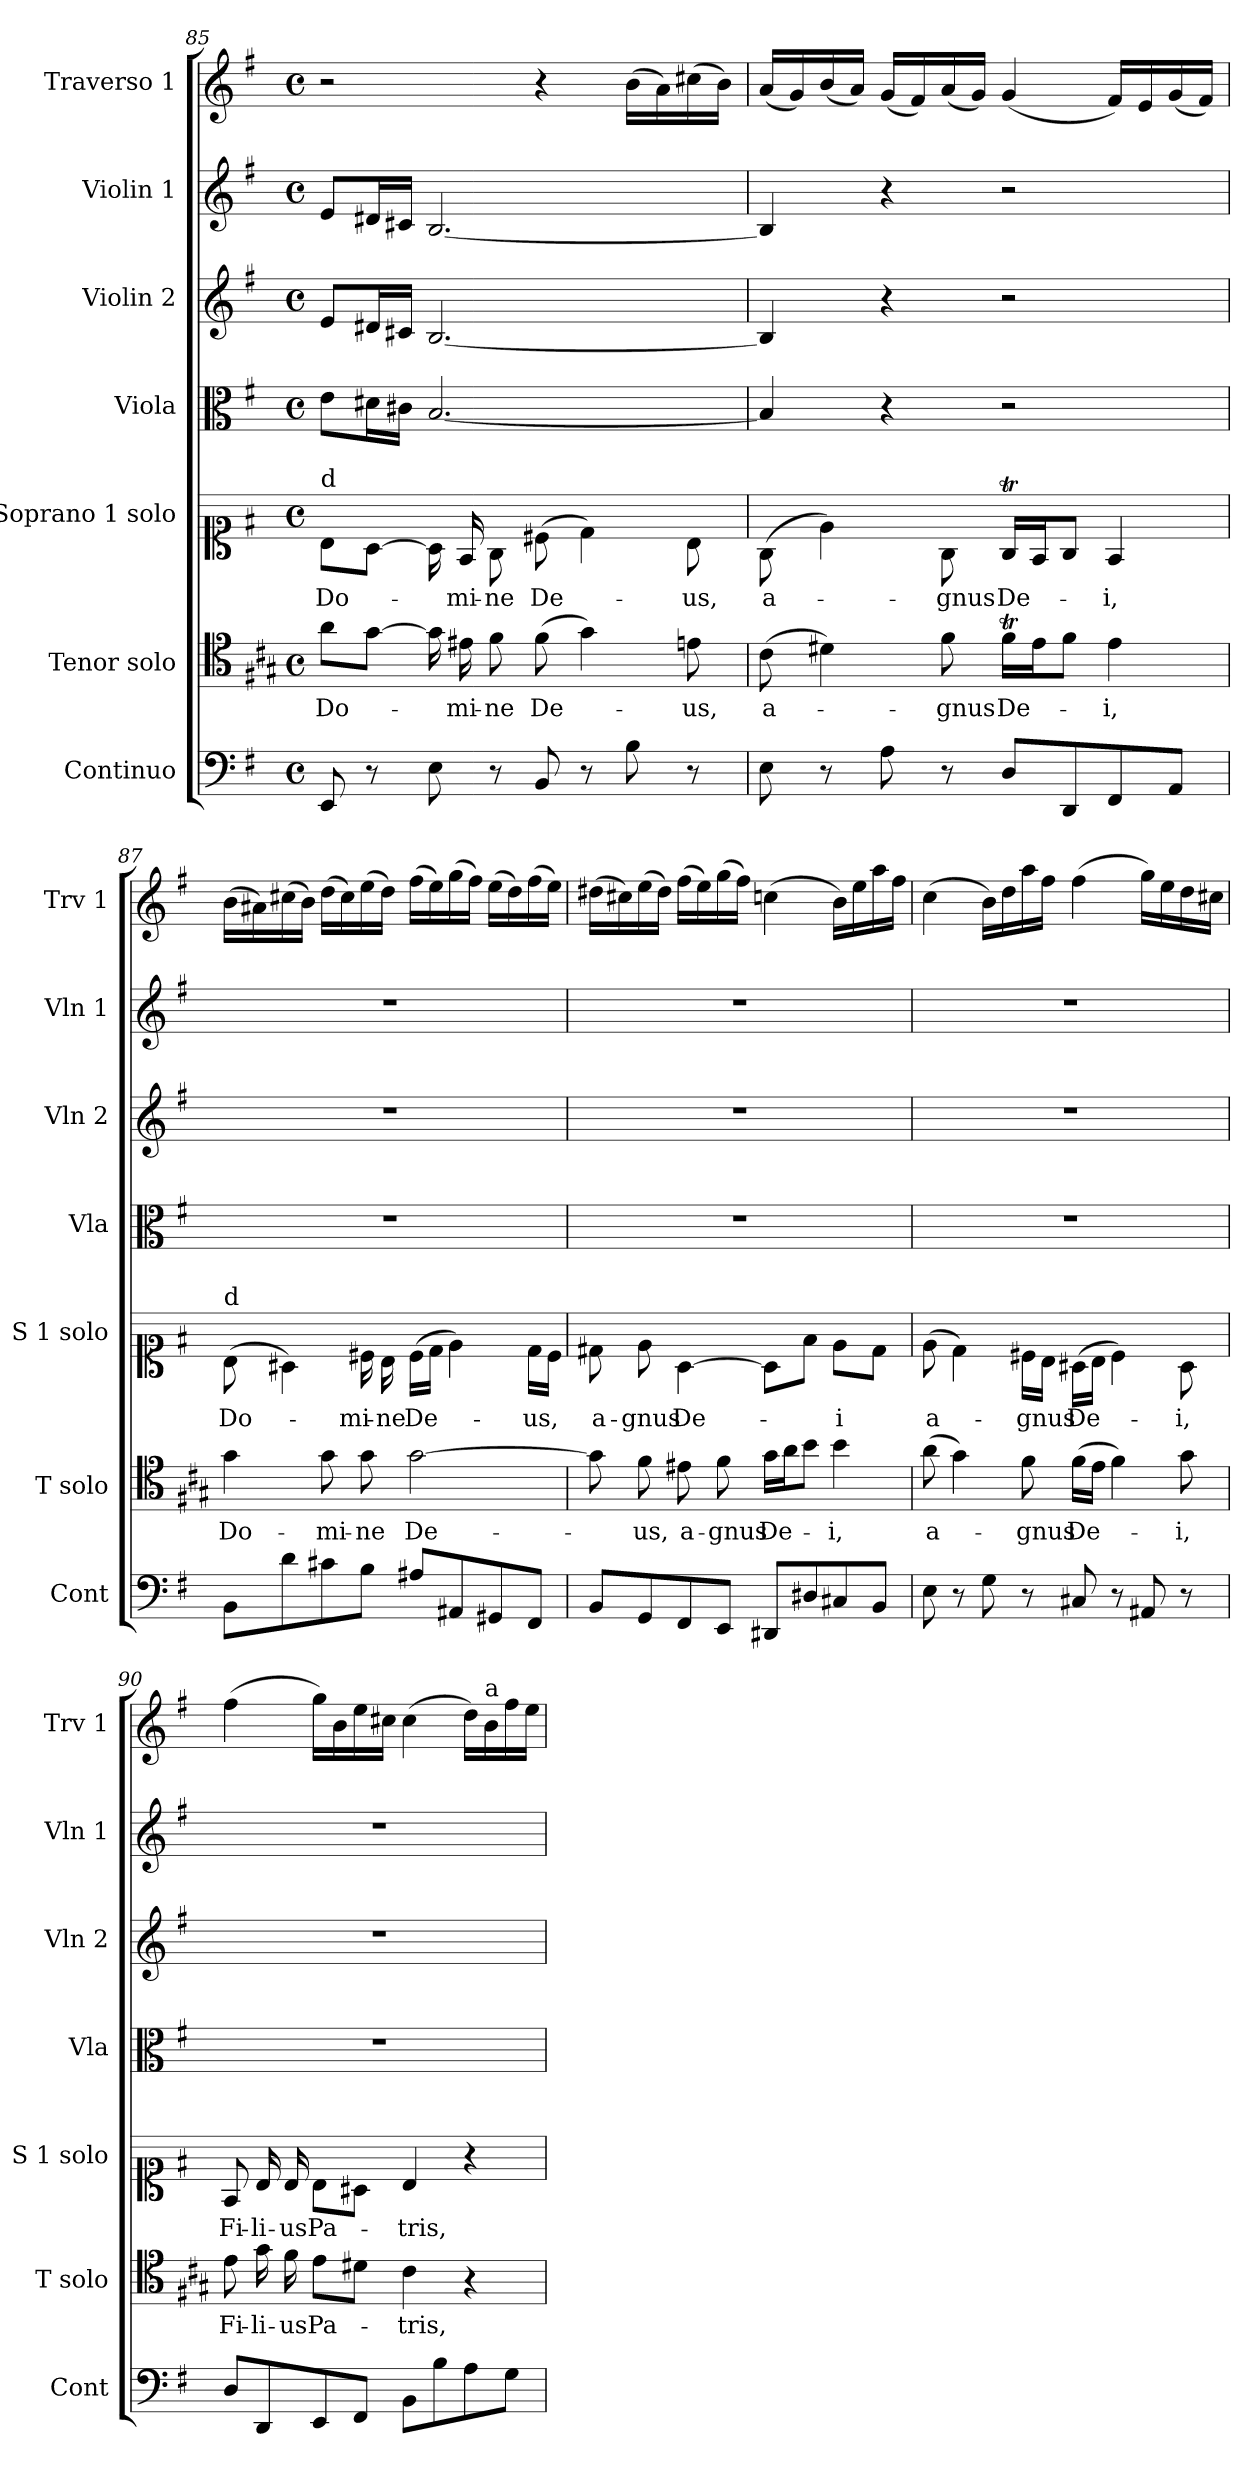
**kern	**kern	**text	**kern	**text	**kern	**kern	**kern	**kern
*part7	*part6	*part6	*part5	*part5	*part4	*part3	*part2	*part1
*staff7	*staff6	*staff6	*staff5	*staff5	*staff4	*staff3	*staff2	*staff1
*I"Continuo	*I"Tenor solo	*	*I"Soprano 1 solo	*	*I"Viola	*I"Violin 2	*I"Violin 1	*I"Traverso 1
*I'Cont	*I'T solo	*	*I'S 1 solo	*	*I'Vla	*I'Vln 2	*I'Vln 1	*I'Trv 1
*clefF4	*clefC4	*	*clefC1	*	*clefC3	*clefG2	*clefG2	*clefG2
*	*ITrd1c2	*	*ITrd-7c-12	*	*	*	*	*
*k[f#]	*k[f#]	*	*k[f#]	*	*k[f#]	*k[f#]	*k[f#]	*k[f#]
*M4/4	*M4/4	*	*M4/4	*	*M4/4	*M4/4	*M4/4	*M4/4
*met(c)	*met(c)	*	*met(c)	*	*met(c)	*met(c)	*met(c)	*met(c)
=85	=85	=85	=85	=85	=85	=85	=85	=85
!	!	!	!LO:TX:a:t=d	!	!	!	!	!
!	!	!LO:LY:b	!	!LO:LY:b	!	!	!	!
8EE/	8g\L	Do-	8b\L	Do-	8e\L	8e/L	8e/L	2r
8r	[8f#\J	.	[8a\J	.	16d#X\L	16d#X/L	16d#X/L	.
.	.	.	.	.	16c#X\JJ	16c#X/JJ	16c#X/JJ	.
8E\	16f#\]	.	16a\]	.	[2.B/	[2.B/	[2.B/	.
!	!	!LO:LY:b	!	!LO:LY:b	!	!	!	!
.	16d#X\	-mi-	16f#/	-mi-	.	.	.	.
!	!	!LO:LY:b	!	!LO:LY:b	!	!	!	!
8r	8e\	-ne	8g\	-ne	.	.	.	.
!	!	!LO:LY:b	!	!LO:LY:b	!	!	!	!
8BB/	(8e\	De-	(8cc#X\	De-	.	.	.	4r
8r	4f#\)	.	4dd\)	.	.	.	.	.
8B\	.	.	.	.	.	.	.	(16b\LL
.	.	.	.	.	.	.	.	16a\)
!	!	!LO:LY:b	!	!LO:LY:b	!	!	!	!
8r	8dn\	-us,	8b\	-us,	.	.	.	(16cc#X\
.	.	.	.	.	.	.	.	16b\JJ)
=86	=86	=86	=86	=86	=86	=86	=86	=86
!	!	!LO:LY:b	!	!LO:LY:b	!	!	!	!
8E\	(8B\	a-	(8g\	a-	4B/]	4B/]	4B/]	(16a/LL
.	.	.	.	.	.	.	.	16g/)
8r	4c#X\)	.	4ee\)	.	.	.	.	(16b/
.	.	.	.	.	.	.	.	16a/JJ)
8A\	.	.	.	.	4r	4r	4r	(16g/LL
.	.	.	.	.	.	.	.	16f#/)
!	!	!LO:LY:b	!	!LO:LY:b	!	!	!	!
8r	8e\	-gnus	8g\	-gnus	.	.	.	(16a/
.	.	.	.	.	.	.	.	16g/JJ)
!	!	!LO:LY:b	!	!LO:LY:b	!	!	!	!
8D/L	16eT\LL	De-	16gT/LL	De-	2r	2r	2r	(4g/
.	16d\J	.	16f#/J	.	.	.	.	.
8DD/	8e\J	.	8g/J	.	.	.	.	.
!	!	!LO:LY:b	!	!LO:LY:b	!	!	!	!
8FF#/	4d\	-i,	4f#/	-i,	.	.	.	16f#/LL)
.	.	.	.	.	.	.	.	16e/
8AA/J	.	.	.	.	.	.	.	(16g/
.	.	.	.	.	.	.	.	16f#/JJ)
=87	=87	=87	=87	=87	=87	=87	=87	=87
!	!	!	!LO:TX:a:t=d	!	!	!	!	!
!	!	!LO:LY:b	!	!LO:LY:b	!	!	!	!
8BB\L	4f#\	Do-	(8b\	Do-	1r	1r	1r	(16b\LL
.	.	.	.	.	.	.	.	16a#X\)
8d\	.	.	4a#X\)	.	.	.	.	(16cc#X\
.	.	.	.	.	.	.	.	16b\JJ)
!	!	!LO:LY:b	!	!	!	!	!	!
8c#X\	8f#\	-mi-	.	.	.	.	.	(16dd\LL
.	.	.	.	.	.	.	.	16cc#\)
!	!	!LO:LY:b	!	!LO:LY:b	!	!	!	!
8B\J	8f#\	-ne	16cc#X\	-mi-	.	.	.	(16ee\
!	!	!	!	!LO:LY:b	!	!	!	!
.	.	.	16b\	-ne	.	.	.	16dd\JJ)
!	!	!LO:LY:b	!	!LO:LY:b	!	!	!	!
8A#X/L	[2f#\	De-	(16cc#\LL	De-	.	.	.	(16ff#\LL
.	.	.	16dd\JJ	.	.	.	.	16ee\)
8AA#X/	.	.	4ee\)	.	.	.	.	(16gg\
.	.	.	.	.	.	.	.	16ff#\JJ)
8GG#X/	.	.	.	.	.	.	.	(16ee\LL
.	.	.	.	.	.	.	.	16dd\)
!	!	!	!	!LO:LY:b	!	!	!	!
8FF#/J	.	.	16dd\LL	-us,	.	.	.	(16ff#\
.	.	.	16cc#\JJ	.	.	.	.	16ee\JJ)
!!LO:PB:g=z
=88	=88	=88	=88	=88	=88	=88	=88	=88
!	!	!	!	!LO:LY:b	!	!	!	!
8BB/L	8f#\]	.	8dd#X\	a-	1r	1r	1r	(16dd#X\LL
.	.	.	.	.	.	.	.	16cc#X\)
!	!	!LO:LY:b	!	!LO:LY:b	!	!	!	!
8GG/	8e\	-us,	8ee\	-gnus	.	.	.	(16ee\
.	.	.	.	.	.	.	.	16dd#\JJ)
!	!	!LO:LY:b	!	!LO:LY:b	!	!	!	!
8FF#/	8d#X\	a-	[4a\	De-	.	.	.	(16ff#\LL
.	.	.	.	.	.	.	.	16ee\)
!	!	!LO:LY:b	!	!	!	!	!	!
8EE/J	8e\	-gnus	.	.	.	.	.	(16gg\
.	.	.	.	.	.	.	.	16ff#\JJ)
!	!	!LO:LY:b	!	!	!	!	!	!
8DD#X/L	16f#\LL	De-	8a\L]	.	.	.	.	(4ccn\
.	16g\J	.	.	.	.	.	.	.
8D#X/	8a\J	.	8ff#\J	.	.	.	.	.
!	!	!LO:LY:b	!	!LO:LY:b	!	!	!	!
8C#X/	4a\	-i,	8ee\L	-i	.	.	.	16b\LL)
.	.	.	.	.	.	.	.	16ee\
8BB/J	.	.	8dd#\J	.	.	.	.	16aa\
.	.	.	.	.	.	.	.	16ff#\JJ
=89	=89	=89	=89	=89	=89	=89	=89	=89
!	!	!LO:LY:b	!	!LO:LY:b	!	!	!	!
8E\	(8g\	a-	(8ee\	a-	1r	1r	1r	(4cc\
8r	4f#\)	.	4dd\)	.	.	.	.	.
8G\	.	.	.	.	.	.	.	16b\LL)
.	.	.	.	.	.	.	.	16dd\
!	!	!LO:LY:b	!	!LO:LY:b	!	!	!	!
8r	8e\	-gnus	16cc#X\LL	-gnus	.	.	.	16aa\
.	.	.	16b\JJ	.	.	.	.	16ff#\JJ
!	!	!LO:LY:b	!	!LO:LY:b	!	!	!	!
8C#X/	(16e\LL	De-	(16a#X\LL	De-	.	.	.	(4ff#\
.	16d\JJ	.	16b\JJ	.	.	.	.	.
8r	4e\)	.	4cc#\)	.	.	.	.	.
8AA#X/	.	.	.	.	.	.	.	16gg\LL)
.	.	.	.	.	.	.	.	16ee\
!	!	!LO:LY:b	!	!LO:LY:b	!	!	!	!
8r	8f#\	-i,	8a#\	-i,	.	.	.	16dd\
.	.	.	.	.	.	.	.	16cc#X\JJ
=90	=90	=90	=90	=90	=90	=90	=90	=90
!	!	!LO:LY:b	!	!LO:LY:b	!	!	!	!
8D/L	8d\	Fi-	8f#/	Fi-	1r	1r	1r	(4ff#\
!	!	!LO:LY:b	!	!LO:LY:b	!	!	!	!
8DD/	16f#\	-li-	16b/	-li-	.	.	.	.
!	!	!LO:LY:b	!	!LO:LY:b	!	!	!	!
.	16e\	-us	16b/	-us	.	.	.	.
!	!	!LO:LY:b	!	!LO:LY:b	!	!	!	!
8EE/	8d\L	Pa-	8b\L	Pa-	.	.	.	16gg\LL)
.	.	.	.	.	.	.	.	16b\
8FF#/J	8c#X\J	.	8a#X\J	.	.	.	.	16ee\
.	.	.	.	.	.	.	.	16cc#X\JJ
!	!	!LO:LY:b	!	!LO:LY:b	!	!	!	!
8BB\L	4B\	-tris,	4b/	-tris,	.	.	.	(4cc#\
8B\	.	.	.	.	.	.	.	.
8A\	4r	.	4r	.	.	.	.	16dd\LL)
!	!	!	!	!	!	!	!	!LO:TX:a:t=a
.	.	.	.	.	.	.	.	16b\
8G\J	.	.	.	.	.	.	.	16ff#\
.	.	.	.	.	.	.	.	16ee\JJ
=	=	=	=	=	=	=	=	=
*-	*-	*-	*-	*-	*-	*-	*-	*-
